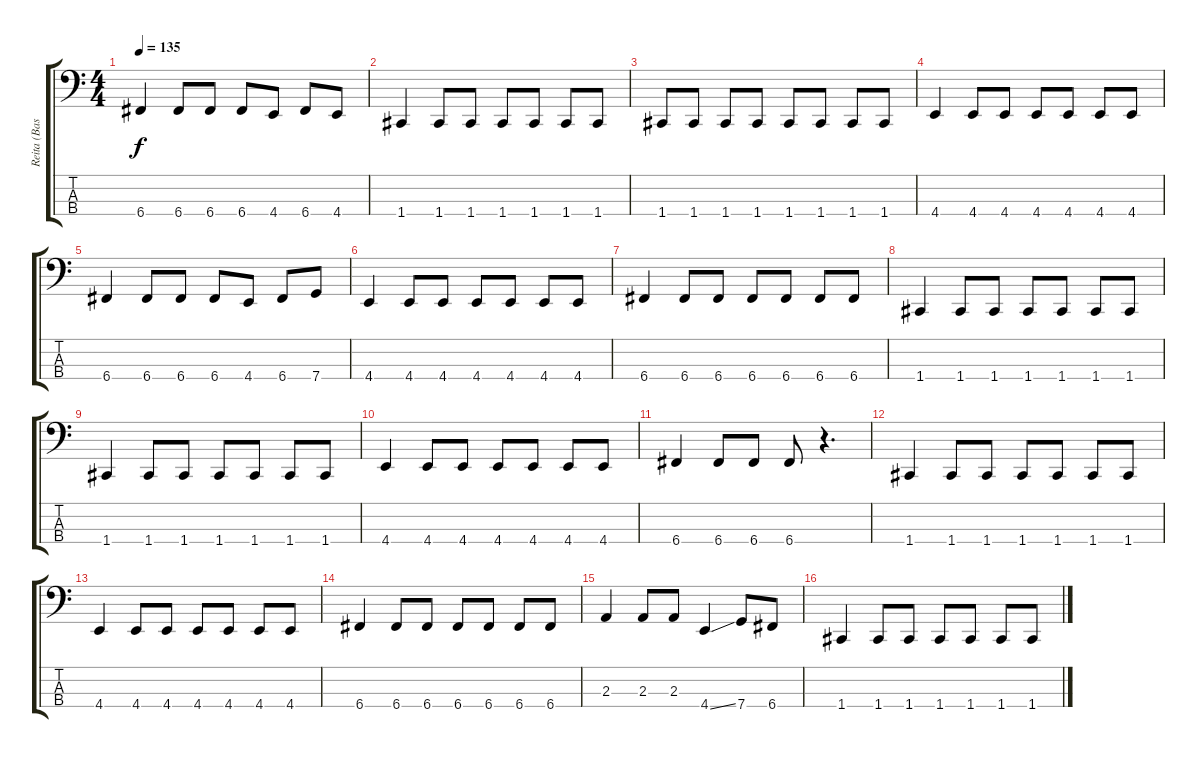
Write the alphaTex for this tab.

\track ("Reita (Bass)" "Reita (Bas") {instrument electricbasspick}
\staff {score tabs}
\tuning (Gb2 C2 G1 C1) {hide}
\ts (4 4)
\tempo 135
\clef f4
\ks c
6.4.4{dy f} 6.4.8 6.4.8 6.4.8 4.4.8 6.4.8 4.4.8 |
1.4.4 1.4.8 1.4.8 1.4.8 1.4.8 1.4.8 1.4.8 |
1.4.8 1.4.8 1.4.8 1.4.8 1.4.8 1.4.8 1.4.8 1.4.8 |
4.4.4 4.4.8 4.4.8 4.4.8 4.4.8 4.4.8 4.4.8 |
6.4.4 6.4.8 6.4.8 6.4.8 4.4.8 6.4.8 7.4.8 |
4.4.4 4.4.8 4.4.8 4.4.8 4.4.8 4.4.8 4.4.8 |
6.4.4 6.4.8 6.4.8 6.4.8 6.4.8 6.4.8 6.4.8 |
1.4.4 1.4.8 1.4.8 1.4.8 1.4.8 1.4.8 1.4.8 |
1.4.4 1.4.8 1.4.8 1.4.8 1.4.8 1.4.8 1.4.8 |
4.4.4 4.4.8 4.4.8 4.4.8 4.4.8 4.4.8 4.4.8 |
6.4.4 6.4.8 6.4.8 6.4.8 r.4{d} |
1.4.4 1.4.8 1.4.8 1.4.8 1.4.8 1.4.8 1.4.8 |
4.4.4 4.4.8 4.4.8 4.4.8 4.4.8 4.4.8 4.4.8 |
6.4.4 6.4.8 6.4.8 6.4.8 6.4.8 6.4.8 6.4.8 |
2.3.4 2.3.8 2.3.8 4.4{ss}.4 7.4.8 6.4.8 |
1.4.4 1.4.8 1.4.8 1.4.8 1.4.8 1.4.8 1.4.8
